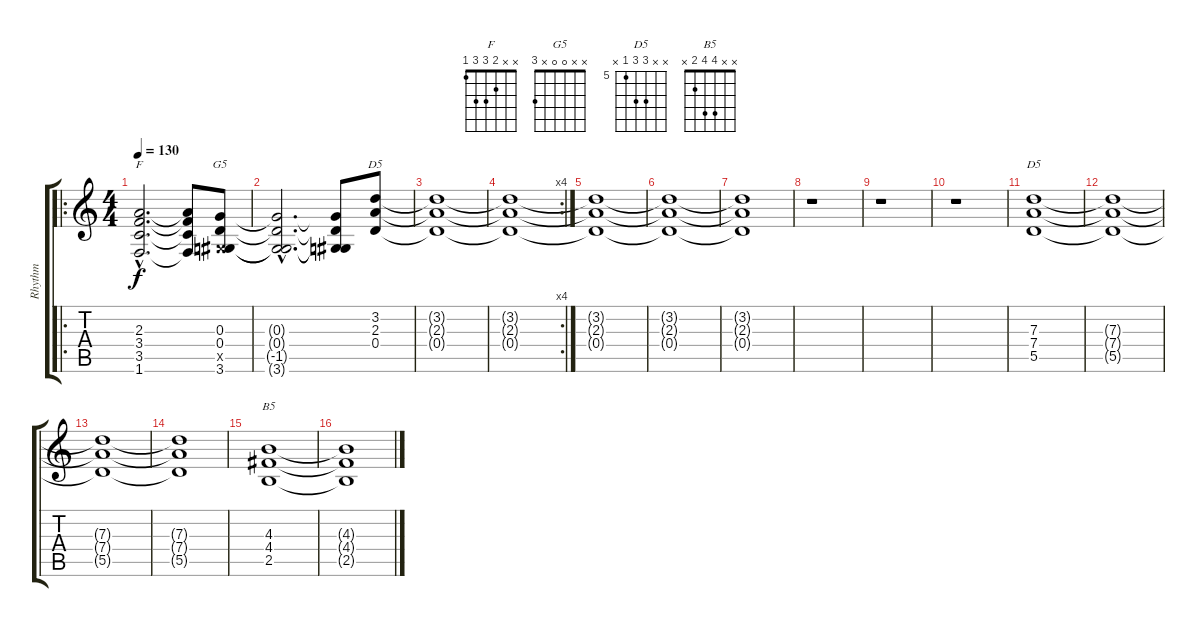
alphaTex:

\track ("Rhythm" "Rhythm") {instrument overdrivenguitar}
\staff {score tabs}
\tuning (E4 B3 G3 D3 A2 E2) {hide}
\chord ("F" x x 2 3 3 1)
\chord ("G5" x x 0 0 x 3)
\chord ("D5" x 3 2 0 x x)
\chord ("D5" x x 7 7 5 x) {firstfret 5}
\chord ("B5" x x 4 4 2 x)
\ro
\ts (4 4)
\tempo 130
\clef g2
\ks c
(2.3{hac} 3.4{hac} 3.5{hac} 1.6{hac}).2{d ch "F" dy f instrument overdrivenguitar} (2.3{t} 3.4{t} 3.5{t} 1.6{t}).8 (0.3 0.4 -1.5{x} 3.6).8{ch "G5"} |
(0.3{hac t} 0.4{hac t} -1.5{hac t} 3.6{hac t}).2{d} (0.3{t} 0.4{t} -1.5{t} 3.6{t}).8 (3.2 2.3 0.4).8{ch "D5"} |
(3.2{t} 2.3{t} 0.4{t}).1 |
\rc 4
(3.2{t} 2.3{t} 0.4{t}).1 |
(3.2{t} 2.3{t} 0.4{t}).1 |
(3.2{t} 2.3{t} 0.4{t}).1 |
(3.2{t} 2.3{t} 0.4{t}).1 |
r.1 |
r.1 |
r.1 |
(7.3 7.4 5.5).1{ch "D5"} |
(7.3{t} 7.4{t} 5.5{t}).1 |
(7.3{t} 7.4{t} 5.5{t}).1 |
(7.3{t} 7.4{t} 5.5{t}).1 |
(4.3 4.4 2.5).1{ch "B5"} |
(4.3{t} 4.4{t} 2.5{t}).1
